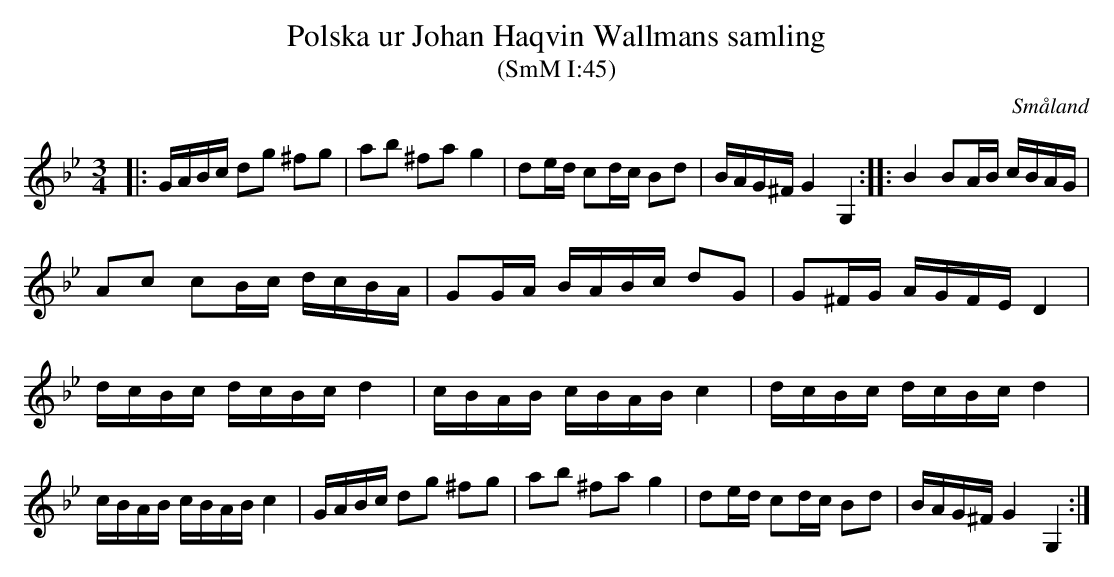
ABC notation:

X:1
T:Polska ur Johan Haqvin Wallmans samling
T:(SmM I:45)
O:Småland
M:3/4
L:1/16
K:Gm
|:GABc d2g2 ^f2g2 | a2b2 ^f2a2 g4| d2ed c2dc B2d2 | BAG^F G4 G,4:||: B4 B2AB cBAG | A2c2 c2Bc dcBA | G2GA BABc d2G2 | G2^FG AGFE D4 | dcBc dcBc d4 | cBAB cBAB c4 | dcBc dcBc d4 | cBAB cBAB c4 | GABc d2g2 ^f2g2 | a2b2 ^f2a2 g4 | d2ed c2dc B2d2 | BAG^F G4 G,4 :|
